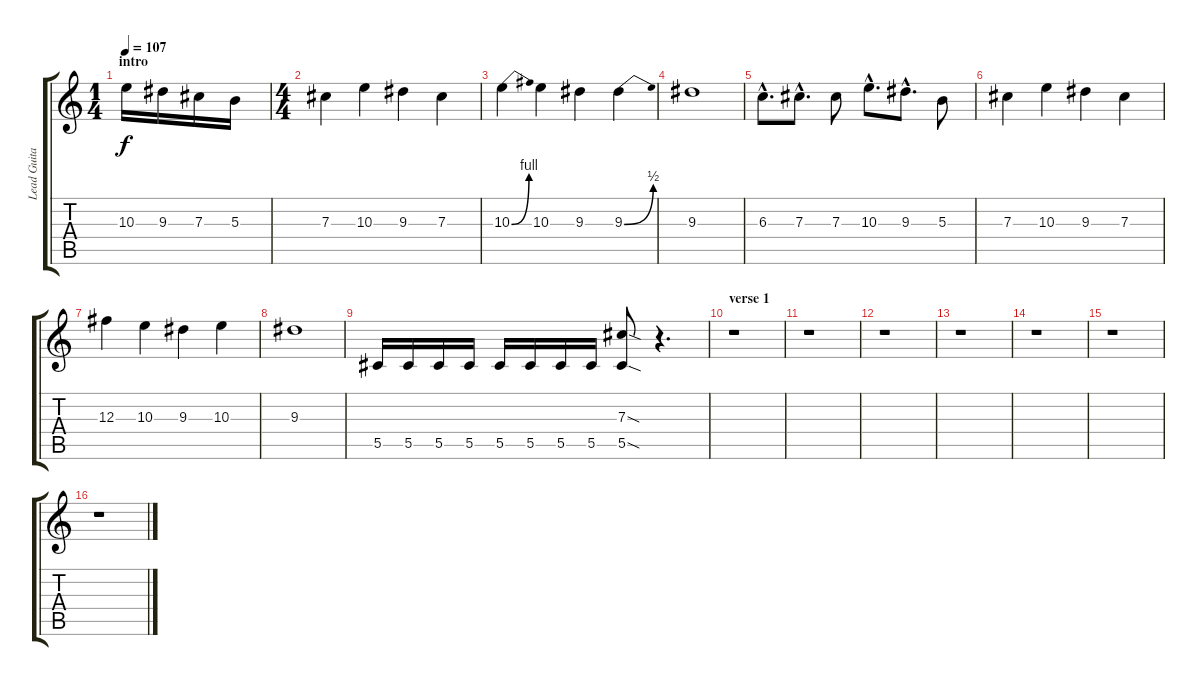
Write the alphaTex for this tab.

\track ("Lead Guitar 2" "Lead Guita") {instrument distortionguitar}
\staff {score tabs}
\tuning (Eb4 Bb3 Gb3 Db3 Ab2 Eb2) {hide}
\ts (1 4)
\section ("" "intro")
\tempo 107
\clef g2
\ks c
10.3.16{dy f instrument distortionguitar} 9.3.16 7.3.16 5.3.16 |
\ts (4 4)
7.3.4 10.3.4 9.3.4 7.3.4 |
10.3{be (bend 0 0 60 4)}.4 10.3.4 9.3.4 9.3{be (bend 0 0 60 2)}.4 |
9.3.1 |
6.3{hac}.8{d} 7.3{hac}.8{d} 7.3.8 10.3{hac}.8{d} 9.3{hac}.8{d} 5.3.8 |
7.3.4 10.3.4 9.3.4 7.3.4 |
12.3.4 10.3.4 9.3.4 10.3.4 |
9.3.1 |
5.5.16 5.5.16 5.5.16 5.5.16 5.5.16 5.5.16 5.5.16 5.5.16 (7.3{sod} 5.5{sod}).8 r.4{d} |
\section ("" "verse 1")
r.1 |
r.1 |
r.1 |
r.1 |
r.1 |
r.1 |
r.1
